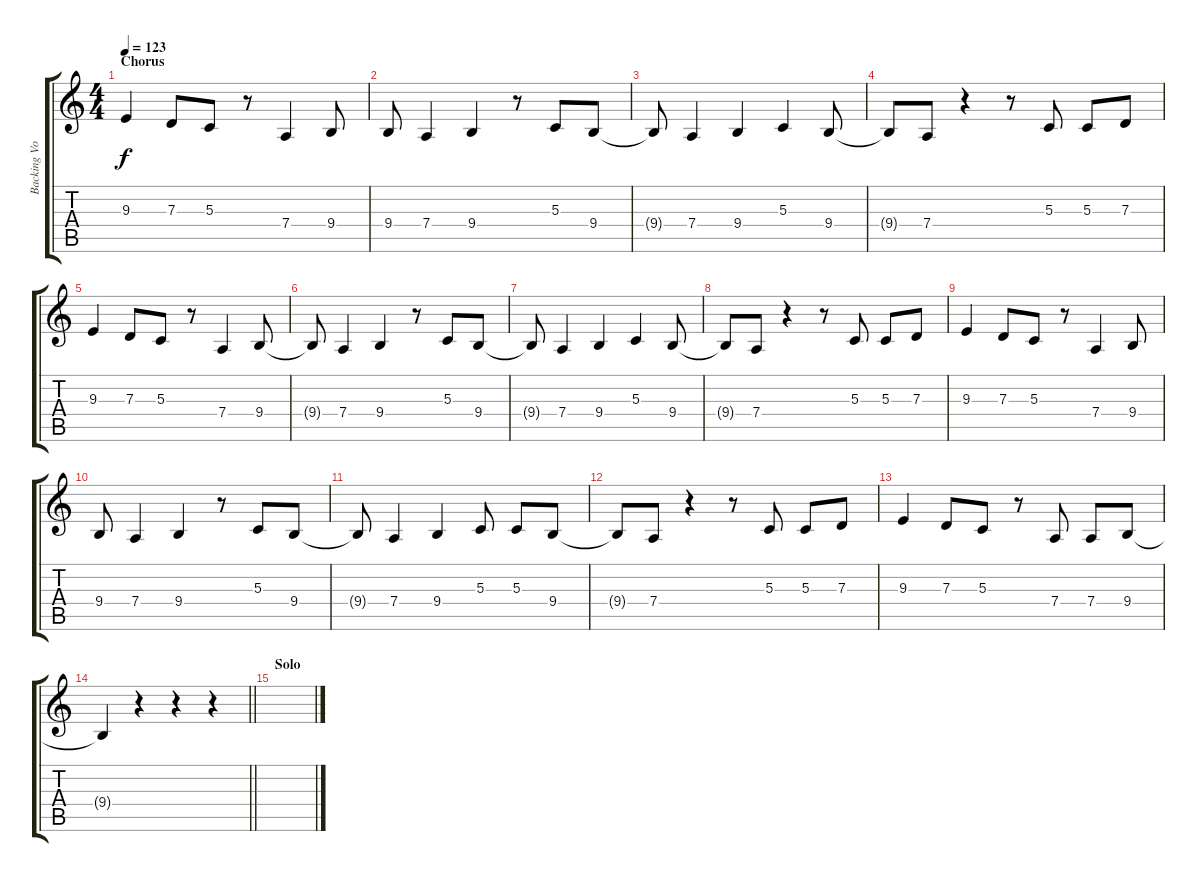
\track ("Backing Vocals" "Backing Vo") {instrument lead6voice}
\staff {score tabs}
\tuning (E4 B3 G3 D3 A2 E2) {hide}
\ts (4 4)
\section ("" "Chorus")
\tempo 123
\clef g2
\ks c
9.3.4{dy f} 7.3.8 5.3.8 r.8 7.4.4 9.4.8 |
9.4.8 7.4.4 9.4.4 r.8 5.3.8 9.4.8 |
9.4{t}.8 7.4.4 9.4.4 5.3.4 9.4.8 |
9.4{t}.8 7.4.8 r.4 r.8 5.3.8 5.3.8 7.3.8 |
9.3.4 7.3.8 5.3.8 r.8 7.4.4 9.4.8 |
9.4{t}.8 7.4.4 9.4.4 r.8 5.3.8 9.4.8 |
9.4{t}.8 7.4.4 9.4.4 5.3.4 9.4.8 |
9.4{t}.8 7.4.8 r.4 r.8 5.3.8 5.3.8 7.3.8 |
9.3.4 7.3.8 5.3.8 r.8 7.4.4 9.4.8 |
9.4.8 7.4.4 9.4.4 r.8 5.3.8 9.4.8 |
9.4{t}.8 7.4.4 9.4.4 5.3.8 5.3.8 9.4.8 |
9.4{t}.8 7.4.8 r.4 r.8 5.3.8 5.3.8 7.3.8 |
9.3.4 7.3.8 5.3.8 r.8 7.4.8 7.4.8 9.4.8 |
\barLineRight lightlight
9.4{t}.4 r.4 r.4 r.4 |
\section ("" "Solo")
